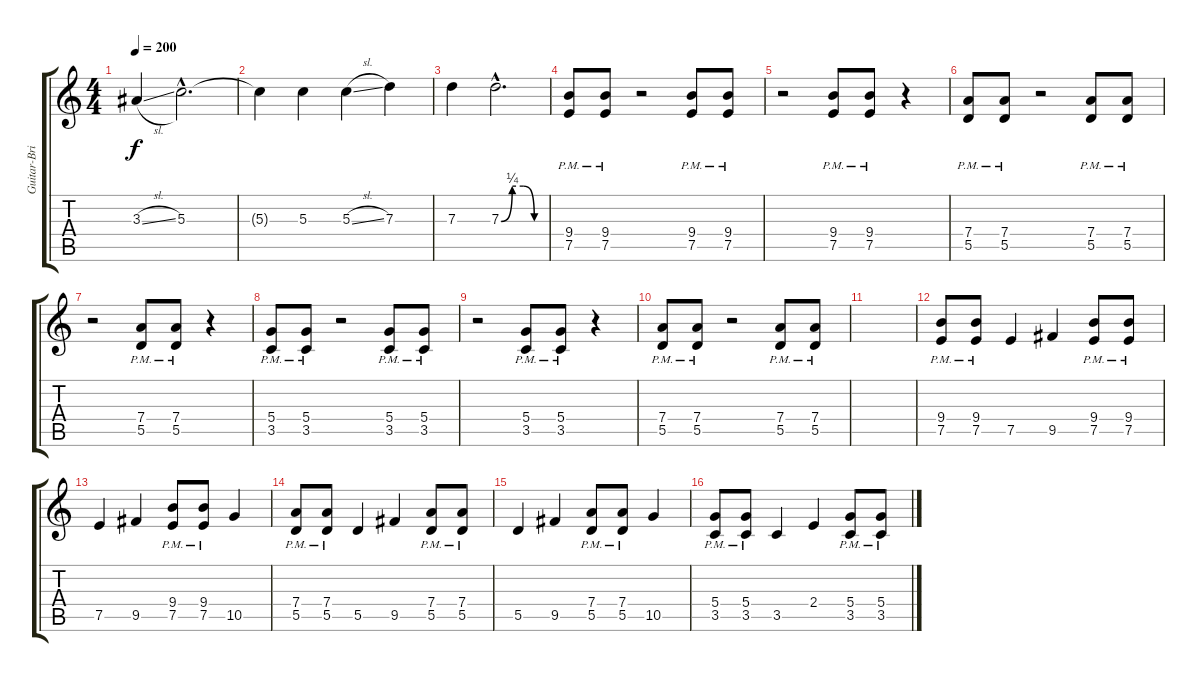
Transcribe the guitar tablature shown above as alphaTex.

\track ("Guitar-Brian Deneeve" "Guitar-Bri") {instrument overdrivenguitar}
\staff {score tabs}
\tuning (E4 B3 G3 D3 A2 E2) {hide}
\ts (4 4)
\tempo 200
\clef g2
\ks c
3.3{sl}.4{dy f} 5.3{hac}.2{d} |
5.3{t}.4 5.3.4 5.3{sl}.4 7.3.4 |
7.3.4 7.3{be (custom 0 0 15 1 30 1 45 0 60 0) hac}.2{d} |
(9.4{pm} 7.5{pm}).8 (9.4{pm} 7.5{pm}).8 r.2 (9.4{pm} 7.5{pm}).8 (9.4{pm} 7.5{pm}).8 |
r.2 (9.4{pm} 7.5{pm}).8 (9.4{pm} 7.5{pm}).8 r.4 |
(7.4{pm} 5.5{pm}).8 (7.4{pm} 5.5{pm}).8 r.2 (7.4{pm} 5.5{pm}).8 (7.4{pm} 5.5{pm}).8 |
r.2 (7.4{pm} 5.5{pm}).8 (7.4{pm} 5.5{pm}).8 r.4 |
(5.4{pm} 3.5{pm}).8 (5.4{pm} 3.5{pm}).8 r.2 (5.4{pm} 3.5{pm}).8 (5.4{pm} 3.5{pm}).8 |
r.2 (5.4{pm} 3.5{pm}).8 (5.4{pm} 3.5{pm}).8 r.4 |
(7.4{pm} 5.5{pm}).8 (7.4{pm} 5.5{pm}).8 r.2 (7.4{pm} 5.5{pm}).8 (7.4{pm} 5.5{pm}).8 |
|
(9.4{pm} 7.5{pm}).8 (9.4{pm} 7.5{pm}).8 7.5.4 9.5.4 (9.4{pm} 7.5{pm}).8 (9.4{pm} 7.5{pm}).8 |
7.5.4 9.5.4 (9.4{pm} 7.5{pm}).8 (9.4{pm} 7.5{pm}).8 10.5.4 |
(7.4{pm} 5.5{pm}).8 (7.4{pm} 5.5{pm}).8 5.5.4 9.5.4 (7.4{pm} 5.5{pm}).8 (7.4{pm} 5.5{pm}).8 |
5.5.4 9.5.4 (7.4{pm} 5.5{pm}).8 (7.4{pm} 5.5{pm}).8 10.5.4 |
(5.4{pm} 3.5{pm}).8 (5.4 3.5{pm}).8 3.5.4 2.4.4 (5.4{pm} 3.5{pm}).8 (5.4{pm} 3.5{pm}).8
